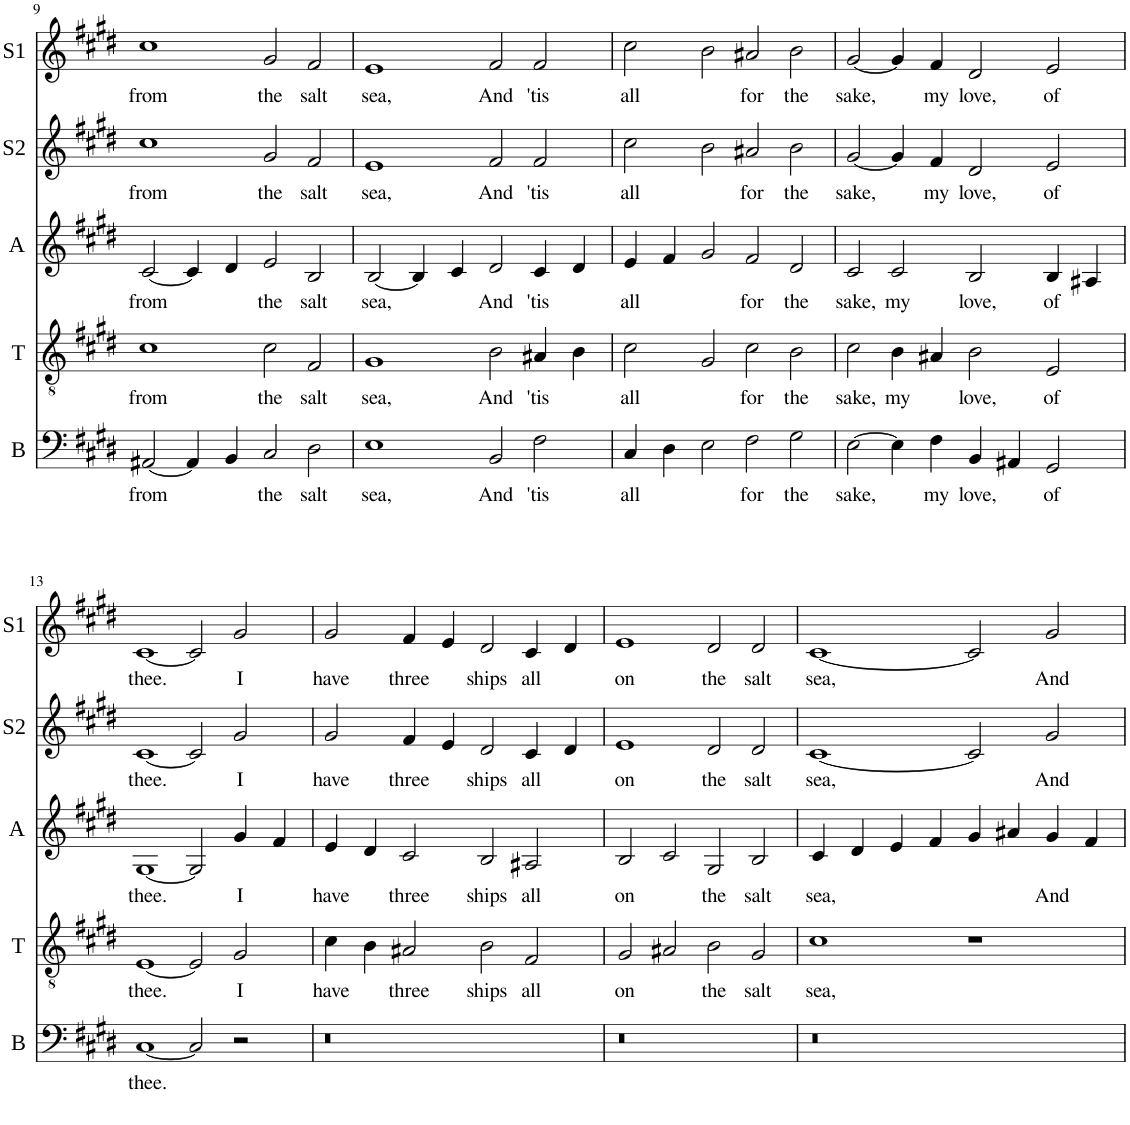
**kern	**text	**kern	**text	**kern	**text	**kern	**text	**kern	**text
*part5	*part5	*part4	*part4	*part3	*part3	*part2	*part2	*part1	*part1
*staff5	*staff5	*staff4	*staff4	*staff3	*staff3	*staff2	*staff2	*staff1	*staff1
*I"Bass	*	*I"Tenor	*	*I"Alto	*	*I"Soprano 2	*	*I"Soprano 1	*
*I'B	*	*I'T	*	*I'A	*	*I'S2	*	*I'S1	*
!!LO:PB:g=z
*clefF4	*	*clefGv2	*	*clefG2	*	*clefG2	*	*clefG2	*
*k[f#c#g#d#]	*	*k[f#c#g#d#]	*	*k[f#c#g#d#]	*	*k[f#c#g#d#]	*	*k[f#c#g#d#]	*
*M4/2	*	*M4/2	*	*M4/2	*	*M4/2	*	*M4/2	*
=9	=9	=9	=9	=9	=9	=9	=9	=9	=9
!	!LO:LY:b	!	!LO:LY:b	!	!LO:LY:b	!	!LO:LY:b	!	!LO:LY:b
[2AA#X/	from	1c#	from	[2c#/	from	1cc#	from	1cc#	from
4AA#/]	.	.	.	4c#/]	.	.	.	.	.
4BB/	.	.	.	4d#/	.	.	.	.	.
!	!LO:LY:b	!	!LO:LY:b	!	!LO:LY:b	!	!LO:LY:b	!	!LO:LY:b
2C#/	the	2c#\	the	2e/	the	2g#/	the	2g#/	the
!	!LO:LY:b	!	!LO:LY:b	!	!LO:LY:b	!	!LO:LY:b	!	!LO:LY:b
2D#\	salt	2F#/	salt	2B/	salt	2f#/	salt	2f#/	salt
=10	=10	=10	=10	=10	=10	=10	=10	=10	=10
!	!LO:LY:b	!	!LO:LY:b	!	!LO:LY:b	!	!LO:LY:b	!	!LO:LY:b
1E	sea,	1G#	sea,	[2B/	sea,	1e	sea,	1e	sea,
.	.	.	.	4B/]	.	.	.	.	.
.	.	.	.	4c#/	.	.	.	.	.
!	!LO:LY:b	!	!LO:LY:b	!	!LO:LY:b	!	!LO:LY:b	!	!LO:LY:b
2BB/	And	2B\	And	2d#/	And	2f#/	And	2f#/	And
!	!LO:LY:b	!	!LO:LY:b	!	!LO:LY:b	!	!LO:LY:b	!	!LO:LY:b
2F#\	'tis	4A#X/	'tis	4c#/	'tis	2f#/	'tis	2f#/	'tis
.	.	4B\	.	4d#/	.	.	.	.	.
=11	=11	=11	=11	=11	=11	=11	=11	=11	=11
!	!LO:LY:b	!	!LO:LY:b	!	!LO:LY:b	!	!LO:LY:b	!	!LO:LY:b
4C#/	all	2c#\	all	4e/	all	2cc#\	all	2cc#\	all
4D#\	.	.	.	4f#/	.	.	.	.	.
2E\	.	2G#/	.	2g#/	.	2b\	.	2b\	.
!	!LO:LY:b	!	!LO:LY:b	!	!LO:LY:b	!	!LO:LY:b	!	!LO:LY:b
2F#\	for	2c#\	for	2f#/	for	2a#X/	for	2a#X/	for
!	!LO:LY:b	!	!LO:LY:b	!	!LO:LY:b	!	!LO:LY:b	!	!LO:LY:b
2G#\	the	2B\	the	2d#/	the	2b\	the	2b\	the
=12	=12	=12	=12	=12	=12	=12	=12	=12	=12
!	!LO:LY:b	!	!LO:LY:b	!	!LO:LY:b	!	!LO:LY:b	!	!LO:LY:b
[2E\	sake,	2c#\	sake,	2c#/	sake,	[2g#/	sake,	[2g#/	sake,
!	!	!	!LO:LY:b	!	!LO:LY:b	!	!	!	!
4E\]	.	4B\	my	2c#/	my	4g#/]	.	4g#/]	.
!	!LO:LY:b	!	!	!	!	!	!LO:LY:b	!	!LO:LY:b
4F#\	my	4A#X/	.	.	.	4f#/	my	4f#/	my
!	!LO:LY:b	!	!LO:LY:b	!	!LO:LY:b	!	!LO:LY:b	!	!LO:LY:b
4BB/	love,	2B\	love,	2B/	love,	2d#/	love,	2d#/	love,
4AA#X/	.	.	.	.	.	.	.	.	.
!	!LO:LY:b	!	!LO:LY:b	!	!LO:LY:b	!	!LO:LY:b	!	!LO:LY:b
2GG#/	of	2E/	of	4B/	of	2e/	of	2e/	of
.	.	.	.	4A#X/	.	.	.	.	.
!!LO:LB:g=z
=13	=13	=13	=13	=13	=13	=13	=13	=13	=13
!	!LO:LY:b	!	!LO:LY:b	!	!LO:LY:b	!	!LO:LY:b	!	!LO:LY:b
[1C#	thee.	[1E	thee.	[1G#	thee.	[1c#	thee.	[1c#	thee.
2C#/]	.	2E/]	.	2G#/]	.	2c#/]	.	2c#/]	.
!	!	!	!LO:LY:b	!	!LO:LY:b	!	!LO:LY:b	!	!LO:LY:b
2r	.	2G#/	I	4g#/	I	2g#/	I	2g#/	I
.	.	.	.	4f#/	.	.	.	.	.
=14	=14	=14	=14	=14	=14	=14	=14	=14	=14
!	!	!	!LO:LY:b	!	!LO:LY:b	!	!LO:LY:b	!	!LO:LY:b
0r	.	4c#\	have	4e/	have	2g#/	have	2g#/	have
.	.	4B\	.	4d#/	.	.	.	.	.
!	!	!	!LO:LY:b	!	!LO:LY:b	!	!LO:LY:b	!	!LO:LY:b
.	.	2A#X/	three	2c#/	three	4f#/	three	4f#/	three
.	.	.	.	.	.	4e/	.	4e/	.
!	!	!	!LO:LY:b	!	!LO:LY:b	!	!LO:LY:b	!	!LO:LY:b
.	.	2B\	ships	2B/	ships	2d#/	ships	2d#/	ships
!	!	!	!LO:LY:b	!	!LO:LY:b	!	!LO:LY:b	!	!LO:LY:b
.	.	2F#/	all	2A#X/	all	4c#/	all	4c#/	all
.	.	.	.	.	.	4d#/	.	4d#/	.
=15	=15	=15	=15	=15	=15	=15	=15	=15	=15
!	!	!	!LO:LY:b	!	!LO:LY:b	!	!LO:LY:b	!	!LO:LY:b
0r	.	2G#/	on	2B/	on	1e	on	1e	on
.	.	2A#X/	.	2c#/	.	.	.	.	.
!	!	!	!LO:LY:b	!	!LO:LY:b	!	!LO:LY:b	!	!LO:LY:b
.	.	2B\	the	2G#/	the	2d#/	the	2d#/	the
!	!	!	!LO:LY:b	!	!LO:LY:b	!	!LO:LY:b	!	!LO:LY:b
.	.	2G#/	salt	2B/	salt	2d#/	salt	2d#/	salt
=16	=16	=16	=16	=16	=16	=16	=16	=16	=16
!	!	!	!LO:LY:b	!	!LO:LY:b	!	!LO:LY:b	!	!LO:LY:b
0r	.	1c#	sea,	4c#/	sea,	[1c#	sea,	[1c#	sea,
.	.	.	.	4d#/	.	.	.	.	.
.	.	.	.	4e/	.	.	.	.	.
.	.	.	.	4f#/	.	.	.	.	.
.	.	1r	.	4g#/	.	2c#/]	.	2c#/]	.
.	.	.	.	4a#X/	.	.	.	.	.
!	!	!	!	!	!LO:LY:b	!	!LO:LY:b	!	!LO:LY:b
.	.	.	.	4g#/	And	2g#/	And	2g#/	And
.	.	.	.	4f#/	.	.	.	.	.
=	=	=	=	=	=	=	=	=	=
*-	*-	*-	*-	*-	*-	*-	*-	*-	*-
